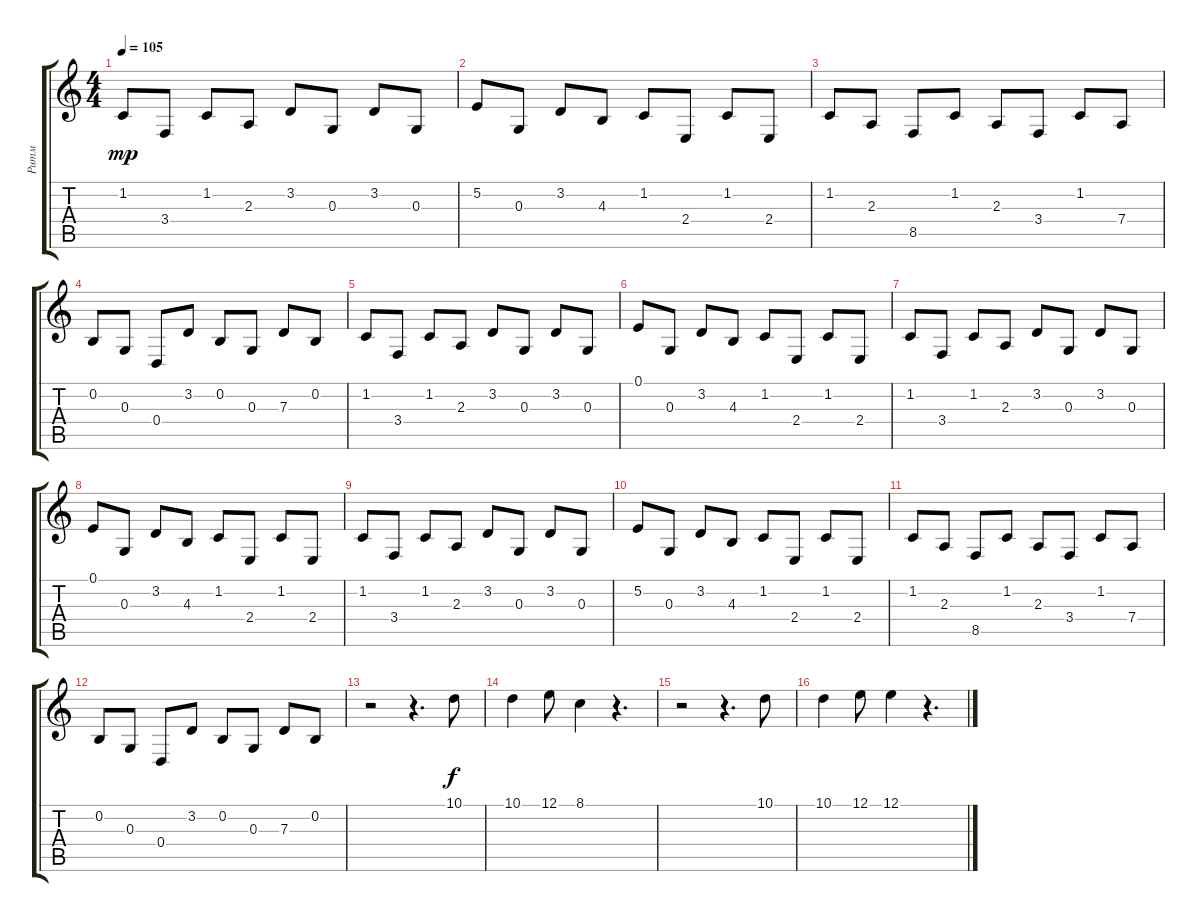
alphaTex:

\track ("Ритм" "Ритм") {instrument vibraphone}
\staff {score tabs}
\tuning (E4 B3 G3 D3 A2 E2) {hide}
\ts (4 4)
\tempo 105
\clef g2
\ks c
1.2.8{dy mp} 3.4.8 1.2.8 2.3.8 3.2.8 0.3.8 3.2.8 0.3.8 |
5.2.8 0.3.8 3.2.8 4.3.8 1.2.8 2.4.8 1.2.8 2.4.8 |
1.2.8 2.3.8 8.5.8 1.2.8 2.3.8 3.4.8 1.2.8 7.4.8 |
0.2.8 0.3.8 0.4.8 3.2.8 0.2.8 0.3.8 7.3.8 0.2.8 |
1.2.8 3.4.8 1.2.8 2.3.8 3.2.8 0.3.8 3.2.8 0.3.8 |
0.1.8 0.3.8 3.2.8 4.3.8 1.2.8 2.4.8 1.2.8 2.4.8 |
1.2.8 3.4.8 1.2.8 2.3.8 3.2.8 0.3.8 3.2.8 0.3.8 |
0.1.8 0.3.8 3.2.8 4.3.8 1.2.8 2.4.8 1.2.8 2.4.8 |
1.2.8 3.4.8 1.2.8 2.3.8 3.2.8 0.3.8 3.2.8 0.3.8 |
5.2.8 0.3.8 3.2.8 4.3.8 1.2.8 2.4.8 1.2.8 2.4.8 |
1.2.8 2.3.8 8.5.8 1.2.8 2.3.8 3.4.8 1.2.8 7.4.8 |
0.2.8 0.3.8 0.4.8 3.2.8 0.2.8 0.3.8 7.3.8 0.2.8 |
r.2 r.4{d} 10.1.8{dy f volume 12 instrument choiraahs} |
10.1.4 12.1.8 8.1.4 r.4{d} |
r.2 r.4{d} 10.1.8 |
10.1.4 12.1.8 12.1.4 r.4{d}
